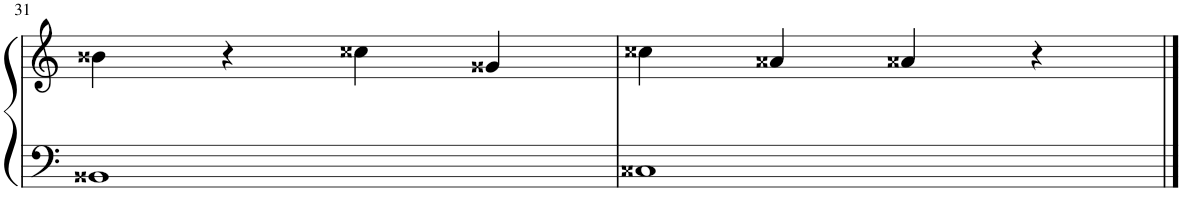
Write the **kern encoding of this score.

**kern	**kern
*part1	*part1
*staff2	*staff1
*I"Piano	*
*I'Pno.	*
!!LO:PB:g=z
*clefF4	*clefG2
*k[]	*k[]
*M4/4	*M4/4
=31	=31
1BB##X	4b##X\
.	4r
.	4cc##X\
.	4g##X/
=32	=32
1C##X	4cc##X\
.	4a##X/
.	4a##X/
.	4r
==	==
*-	*-
